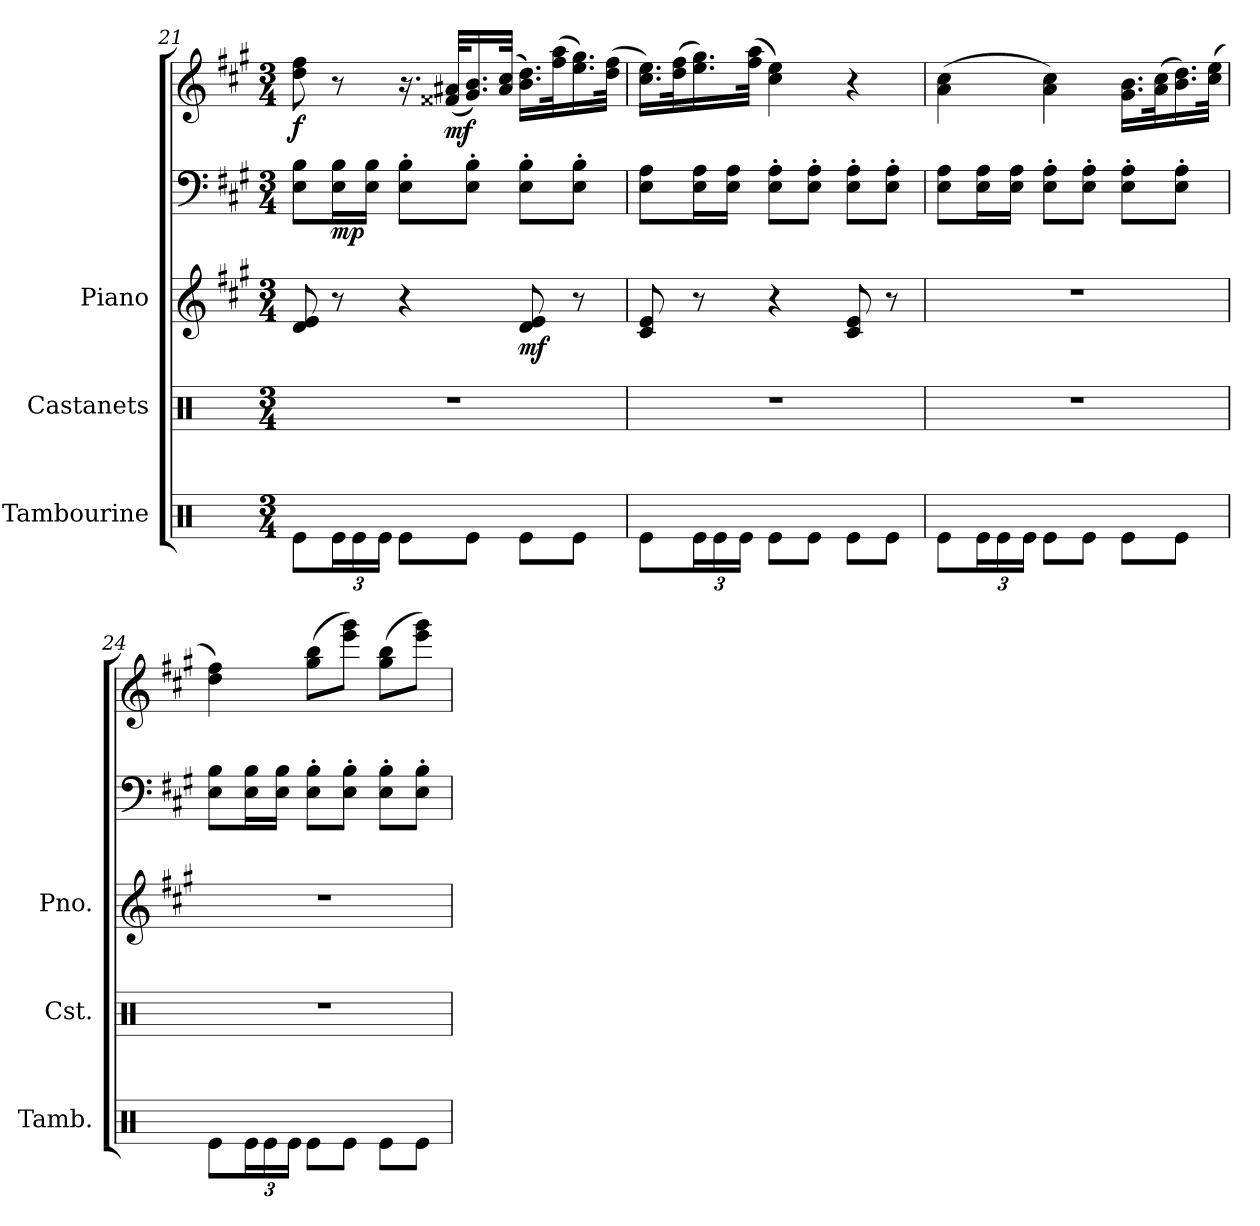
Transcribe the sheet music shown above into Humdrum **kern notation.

**kern	**kern	**kern	**kern	**kern	**dynam
*part3	*part2	*part1	*part1	*part1	*part1
*staff5	*staff4	*staff3	*staff2	*staff1	*staff1/2/3
*I"Tambourine	*I"Castanets	*I"Piano	*	*	*
*I'Tamb.	*I'Cst.	*I'Pno.	*	*	*
*clefX	*clefX	*clefG2	*clefF4	*clefG2	*
*k[]	*k[]	*k[f#c#g#]	*k[f#c#g#]	*k[f#c#g#]	*
*M3/4	*M3/4	*M3/4	*M3/4	*M3/4	*
=21	=21	=21	=21	=21	=21
!	!	!	!	!	!LO:DY:b
8Re\L	2.r	8d/ 8e/	8E\ 8B\L	8dd\ 8ff#\	f
*Xbrackettup	*	*	*	*	*
!	!	!	!	!	!LO:DY:b=2
24Re\L	.	8r	16E\ 16B\L	8r	mp
24Re\	.	.	.	.	.
.	.	.	16E\ 16B\JJ	.	.
24Re\JJ	.	.	.	.	.
8Re\L	.	4r	8E\' 8B\'L	16.r	.
!	!	!	!	!	!LO:DY:b
.	.	.	.	(<32f##X/ 32a#X/KLL	mf
8Re\J	.	.	8E\' 8B\'J	16.g#/ 16.b/)	.
.	.	.	.	(>32a#/ 32cc#/JJk	.
!	!	!	!	!	!LO:DY:b=3
8Re\L	.	8d/ 8e/	8E\' 8B\'L	16.b\ 16.dd\LL)	mf
.	.	.	.	(>32ff#\ 32aa\K	.
8Re\J	.	8r	8E\' 8B\'J	16.ee\ 16.gg#\)	.
.	.	.	.	(>32dd\ 32ff#\JJk	.
=22	=22	=22	=22	=22	=22
8Re\L	2.r	8c#/ 8e/	8E\ 8A\L	16.cc#\ 16.ee\LL)	.
.	.	.	.	(>32dd\ 32ff#\K	.
24Re\L	.	8r	16E\ 16A\L	16.ee\ 16.gg#\)	.
24Re\	.	.	.	.	.
.	.	.	16E\ 16A\JJ	.	.
24Re\JJ	.	.	.	.	.
.	.	.	.	(>32ff#\ 32aa\JJk	.
8Re\L	.	4r	8E\' 8A\'L	4cc#\ 4ee\)	.
8Re\J	.	.	8E\' 8A\'J	.	.
8Re\L	.	8c#/ 8e/	8E\' 8A\'L	4r	.
8Re\J	.	8r	8E\' 8A\'J	.	.
!!LO:LB:g=z
=23	=23	=23	=23	=23	=23
8Re\L	2.r	2.r	8E\ 8A\L	(>4a\ 4cc#\	.
24Re\L	.	.	16E\ 16A\L	.	.
24Re\	.	.	.	.	.
.	.	.	16E\ 16A\JJ	.	.
24Re\JJ	.	.	.	.	.
8Re\L	.	.	8E\' 8A\'L	4a\ 4cc#\)	.
8Re\J	.	.	8E\' 8A\'J	.	.
8Re\L	.	.	8E\' 8A\'L	16.g#\ 16.b\LL	.
.	.	.	.	(>32a\ 32cc#\K	.
8Re\J	.	.	8E\' 8A\'J	16.b\ 16.dd\)	.
.	.	.	.	(>32cc#\ 32ee\JJk	.
=24	=24	=24	=24	=24	=24
8Re\L	2.r	2.r	8E\ 8B\L	4dd\ 4ff#\)	.
24Re\L	.	.	16E\ 16B\L	.	.
24Re\	.	.	.	.	.
.	.	.	16E\ 16B\JJ	.	.
24Re\JJ	.	.	.	.	.
8Re\L	.	.	8E\' 8B\'L	(>8gg#\ 8bb\L	.
8Re\J	.	.	8E\' 8B\'J	8eee\ 8ggg#\J)	.
8Re\L	.	.	8E\' 8B\'L	(>8gg#\ 8bb\L	.
8Re\J	.	.	8E\' 8B\'J	8eee\ 8ggg#\J)	.
=	=	=	=	=	=
*-	*-	*-	*-	*-	*-
